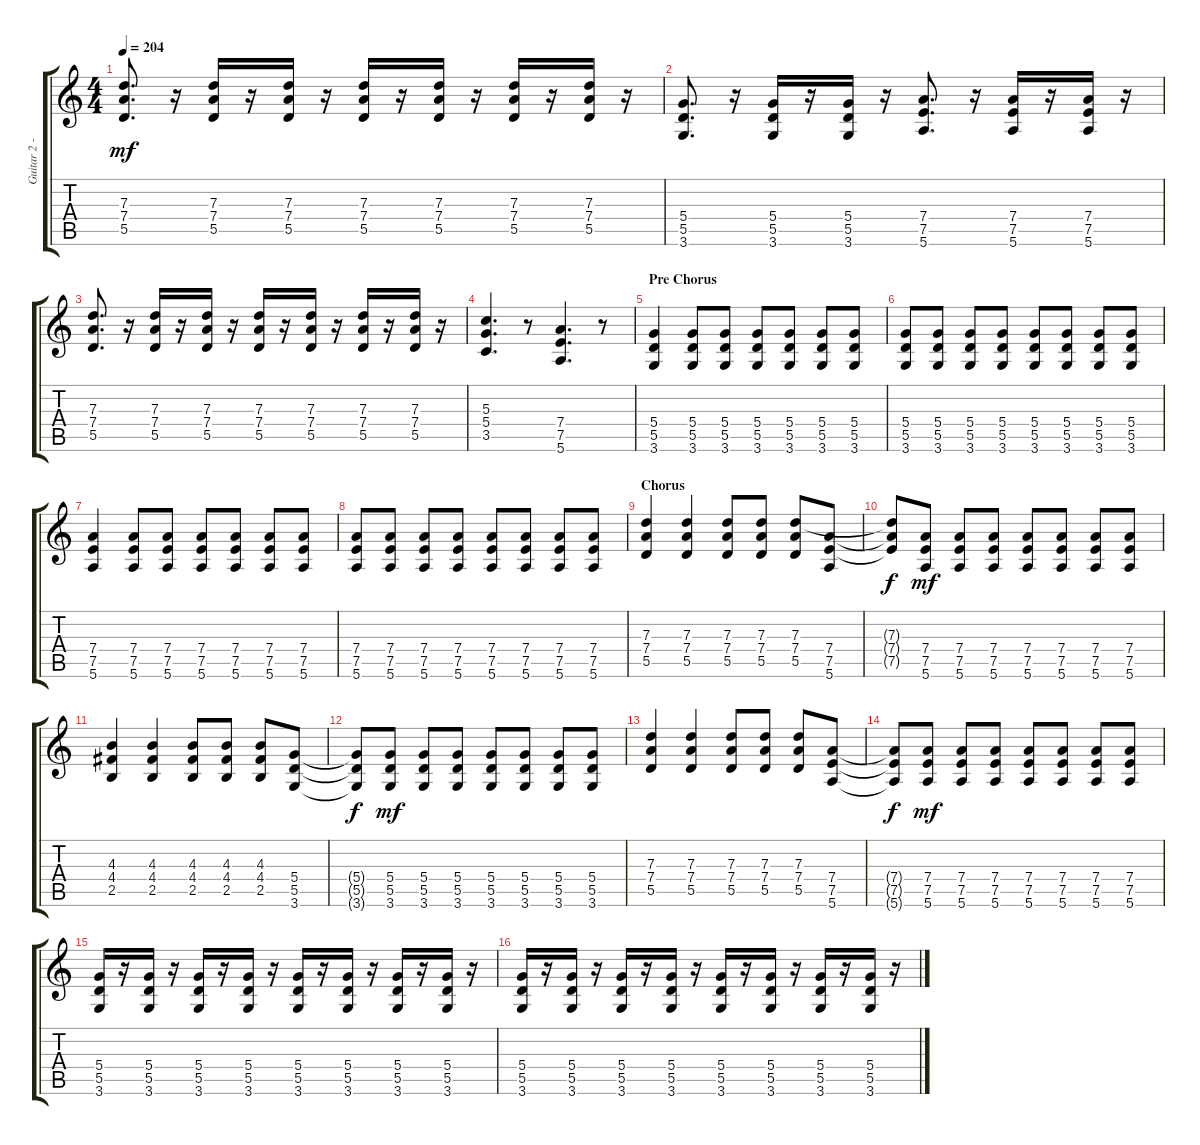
\track ("Guitar 2 - Erik" "Guitar 2 -") {instrument distortionguitar}
\staff {score tabs}
\tuning (E4 B3 G3 D3 A2 E2) {hide}
\ts (4 4)
\tempo 204
\clef g2
\ks c
(7.3 7.4 5.5).8{d dy mf} r.16 (7.3 7.4 5.5).16 r.16 (7.3 7.4 5.5).16 r.16 (7.3 7.4 5.5).16 r.16 (7.3 7.4 5.5).16 r.16 (7.3 7.4 5.5).16 r.16 (7.3 7.4 5.5).16 r.16 |
(5.4 5.5 3.6).8{d} r.16 (5.4 5.5 3.6).16 r.16 (5.4 5.5 3.6).16 r.16 (7.4 7.5 5.6).8{d} r.16 (7.4 7.5 5.6).16 r.16 (7.4 7.5 5.6).16 r.16 |
(7.3 7.4 5.5).8{d} r.16 (7.3 7.4 5.5).16 r.16 (7.3 7.4 5.5).16 r.16 (7.3 7.4 5.5).16 r.16 (7.3 7.4 5.5).16 r.16 (7.3 7.4 5.5).16 r.16 (7.3 7.4 5.5).16 r.16 |
(5.3 5.4 3.5).4{d} r.8 (7.4 7.5 5.6).4{d} r.8 |
\section ("" "Pre Chorus")
(5.4 5.5 3.6).4 (5.4 5.5 3.6).8 (5.4 5.5 3.6).8 (5.4 5.5 3.6).8 (5.4 5.5 3.6).8 (5.4 5.5 3.6).8 (5.4 5.5 3.6).8 |
(5.4 5.5 3.6).8 (5.4 5.5 3.6).8 (5.4 5.5 3.6).8 (5.4 5.5 3.6).8 (5.4 5.5 3.6).8 (5.4 5.5 3.6).8 (5.4 5.5 3.6).8 (5.4 5.5 3.6).8 |
(7.4 7.5 5.6).4 (7.4 7.5 5.6).8 (7.4 7.5 5.6).8 (7.4 7.5 5.6).8 (7.4 7.5 5.6).8 (7.4 7.5 5.6).8 (7.4 7.5 5.6).8 |
(7.4 7.5 5.6).8 (7.4 7.5 5.6).8 (7.4 7.5 5.6).8 (7.4 7.5 5.6).8 (7.4 7.5 5.6).8 (7.4 7.5 5.6).8 (7.4 7.5 5.6).8 (7.4 7.5 5.6).8 |
\section ("" "Chorus")
(7.3 7.4 5.5).4 (7.3 7.4 5.5).4 (7.3 7.4 5.5).8 (7.3 7.4 5.5).8 (7.3 7.4 5.5).8 (7.4 7.5 5.6).8 |
(7.3{t} 7.4{t} 7.5{t}).8{dy f} (7.4 7.5 5.6).8{dy mf} (7.4 7.5 5.6).8 (7.4 7.5 5.6).8 (7.4 7.5 5.6).8 (7.4 7.5 5.6).8 (7.4 7.5 5.6).8 (7.4 7.5 5.6).8 |
(4.3 4.4 2.5).4 (4.3 4.4 2.5).4 (4.3 4.4 2.5).8 (4.3 4.4 2.5).8 (4.3 4.4 2.5).8 (5.4 5.5 3.6).8 |
(5.4{t} 5.5{t} 3.6{t}).8{dy f} (5.4 5.5 3.6).8{dy mf} (5.4 5.5 3.6).8 (5.4 5.5 3.6).8 (5.4 5.5 3.6).8 (5.4 5.5 3.6).8 (5.4 5.5 3.6).8 (5.4 5.5 3.6).8 |
(7.3 7.4 5.5).4 (7.3 7.4 5.5).4 (7.3 7.4 5.5).8 (7.3 7.4 5.5).8 (7.3 7.4 5.5).8 (7.4 7.5 5.6).8 |
(7.4{t} 7.5{t} 5.6{t}).8{dy f} (7.4 7.5 5.6).8{dy mf} (7.4 7.5 5.6).8 (7.4 7.5 5.6).8 (7.4 7.5 5.6).8 (7.4 7.5 5.6).8 (7.4 7.5 5.6).8 (7.4 7.5 5.6).8 |
(5.4 5.5 3.6).16 r.16 (5.4 5.5 3.6).16 r.16 (5.4 5.5 3.6).16 r.16 (5.4 5.5 3.6).16 r.16 (5.4 5.5 3.6).16 r.16 (5.4 5.5 3.6).16 r.16 (5.4 5.5 3.6).16 r.16 (5.4 5.5 3.6).16 r.16 |
(5.4 5.5 3.6).16 r.16 (5.4 5.5 3.6).16 r.16 (5.4 5.5 3.6).16 r.16 (5.4 5.5 3.6).16 r.16 (5.4 5.5 3.6).16 r.16 (5.4 5.5 3.6).16 r.16 (5.4 5.5 3.6).16 r.16 (5.4 5.5 3.6).16 r.16
